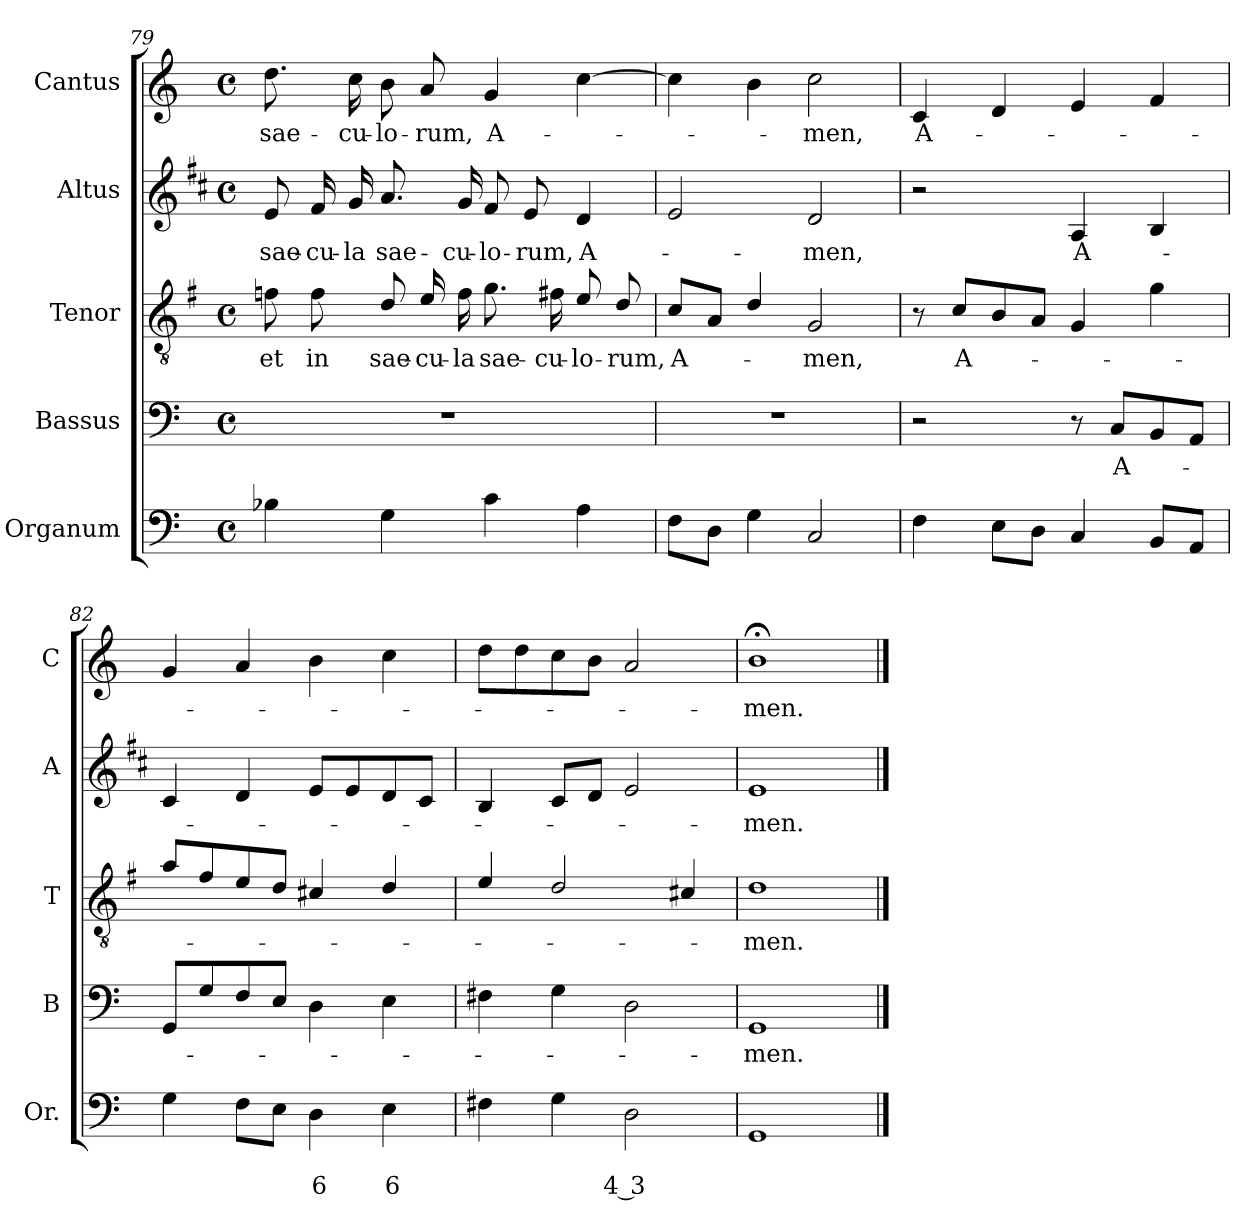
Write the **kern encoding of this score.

**kern	**text	**text	**kern	**text	**kern	**text	**kern	**text	**kern	**text
*part5	*part5	*part5	*part4	*part4	*part3	*part3	*part2	*part2	*part1	*part1
*staff5	*staff5	*staff5	*staff4	*staff4	*staff3	*staff3	*staff2	*staff2	*staff1	*staff1
*I"Organum	*	*	*I"Bassus	*	*I"Tenor	*	*I"Altus	*	*I"Cantus	*
*I'Or.	*	*	*I'B	*	*I'T	*	*I'A	*	*I'C	*
!!LO:LB:g=z
*clefF4	*	*	*clefF4	*	*clefGv2	*	*clefG2	*	*clefG2	*
*	*	*	*	*	*ITrd4c7	*	*ITrd1c2	*	*	*
*k[]	*	*	*k[]	*	*k[]	*	*k[]	*	*k[]	*
*C:	*	*	*C:	*	*C:	*	*C:	*	*C:	*
*M4/4	*	*	*M4/4	*	*M4/4	*	*M4/4	*	*M4/4	*
*met(c)	*	*	*met(c)	*	*met(c)	*	*met(c)	*	*met(c)	*
=79	=79	=79	=79	=79	=79	=79	=79	=79	=79	=79
!	!	!	!	!	!	!LO:LY:b	!	!LO:LY:b	!	!LO:LY:b
4B-X\	.	.	1r	.	8B-X\	et	8d/	sae-	8.dd\	sae-
!	!	!	!	!	!	!LO:LY:b	!	!LO:LY:b	!	!
.	.	.	.	.	8B-\	in	16e/	-cu-	.	.
!	!	!	!	!	!	!	!	!LO:LY:b	!	!LO:LY:b
.	.	.	.	.	.	.	16f/	-la	16cc\	-cu-
!	!	!	!	!	!	!LO:LY:b	!	!LO:LY:b	!	!LO:LY:b
4G\	.	.	.	.	8G/	sae-	8.g/	sae-	8b\	-lo-
!	!	!	!	!	!	!LO:LY:b	!	!	!	!LO:LY:b
.	.	.	.	.	16A/	-cu-	.	.	8a/	-rum,
!	!	!	!	!	!	!LO:LY:b	!	!LO:LY:b	!	!
.	.	.	.	.	16B-\	-la	16f/	-cu-	.	.
!	!	!	!	!	!	!LO:LY:b	!	!LO:LY:b	!	!LO:LY:b
4c\	.	.	.	.	8.c\	sae-	8e/	-lo-	4g/	A-
!	!	!	!	!	!	!	!	!LO:LY:b	!	!
.	.	.	.	.	.	.	8d/	-rum,	.	.
!	!	!	!	!	!	!LO:LY:b	!	!	!	!
.	.	.	.	.	16Bn\	-cu-	.	.	.	.
!	!	!	!	!	!	!LO:LY:b	!	!LO:LY:b	!	!
4A\	.	.	.	.	8A/	-lo-	4c/	A-	[4cc\	.
!	!	!	!	!	!	!LO:LY:b	!	!	!	!
.	.	.	.	.	8G/	-rum,	.	.	.	.
=80	=80	=80	=80	=80	=80	=80	=80	=80	=80	=80
!	!	!	!	!	!	!LO:LY:b	!	!	!	!
8F\L	.	.	1r	.	8F/L	A-	2d/	.	4cc\]	.
8D\J	.	.	.	.	8D/J	.	.	.	.	.
4G\	.	.	.	.	4G/	.	.	.	4b\	.
!	!	!	!	!	!	!LO:LY:b	!	!LO:LY:b	!	!LO:LY:b
2C/	.	.	.	.	2C/	-men,	2c/	-men,	2cc\	-men,
=81	=81	=81	=81	=81	=81	=81	=81	=81	=81	=81
!	!	!	!	!	!	!	!	!	!	!LO:LY:b
4F\	.	.	2r	.	8r	.	2r	.	4c/	A-
!	!	!	!	!	!	!LO:LY:b	!	!	!	!
.	.	.	.	.	8F/L	A-	.	.	.	.
8E\L	.	.	.	.	8E/	.	.	.	4d/	.
8D\J	.	.	.	.	8D/J	.	.	.	.	.
!	!	!	!	!	!	!	!	!LO:LY:b	!	!
4C/	.	.	8r	.	4C/	.	4G/	A-	4e/	.
!	!	!	!	!LO:LY:b	!	!	!	!	!	!
.	.	.	8C/L	A-	.	.	.	.	.	.
8BB/L	.	.	8BB/	.	4c\	.	4A/	.	4f/	.
8AA/J	.	.	8AA/J	.	.	.	.	.	.	.
=82	=82	=82	=82	=82	=82	=82	=82	=82	=82	=82
4G\	.	.	8GG/L	.	8d/L	.	4B/	.	4g/	.
.	.	.	8G/	.	8B/	.	.	.	.	.
8F\L	.	.	8F/	.	8A/	.	4c/	.	4a/	.
8E\J	.	.	8E/J	.	8G/J	.	.	.	.	.
!	!	!LO:LY:b	!	!	!	!	!	!	!	!
4D\	.	6	4D\	.	4F#X/	.	8d/L	.	4b\	.
.	.	.	.	.	.	.	8d/	.	.	.
!	!	!LO:LY:b	!	!	!	!	!	!	!	!
4E\	.	6	4E\	.	4G/	.	8c/	.	4cc\	.
.	.	.	.	.	.	.	8B/J	.	.	.
=83	=83	=83	=83	=83	=83	=83	=83	=83	=83	=83
4F#X\	.	.	4F#X\	.	4A/	.	4A/	.	8dd\L	.
.	.	.	.	.	.	.	.	.	8dd\	.
4G\	.	.	4G\	.	2G/	.	8B/L	.	8cc\	.
.	.	.	.	.	.	.	8c/J	.	8b\J	.
!	!	!LO:LY:b	!	!	!	!	!	!	!	!
2D\	.	4 3	2D\	.	.	.	2d/	.	2a/	.
.	.	.	.	.	4F#X/	.	.	.	.	.
=84	=84	=84	=84	=84	=84	=84	=84	=84	=84	=84
!	!	!	!	!LO:LY:b	!	!LO:LY:b	!	!LO:LY:b	!	!LO:LY:b
1GG	.	.	1GG	-men.	1G	-men.	1d	-men.	1b;<	-men.
==	==	==	==	==	==	==	==	==	==	==
*-	*-	*-	*-	*-	*-	*-	*-	*-	*-	*-
